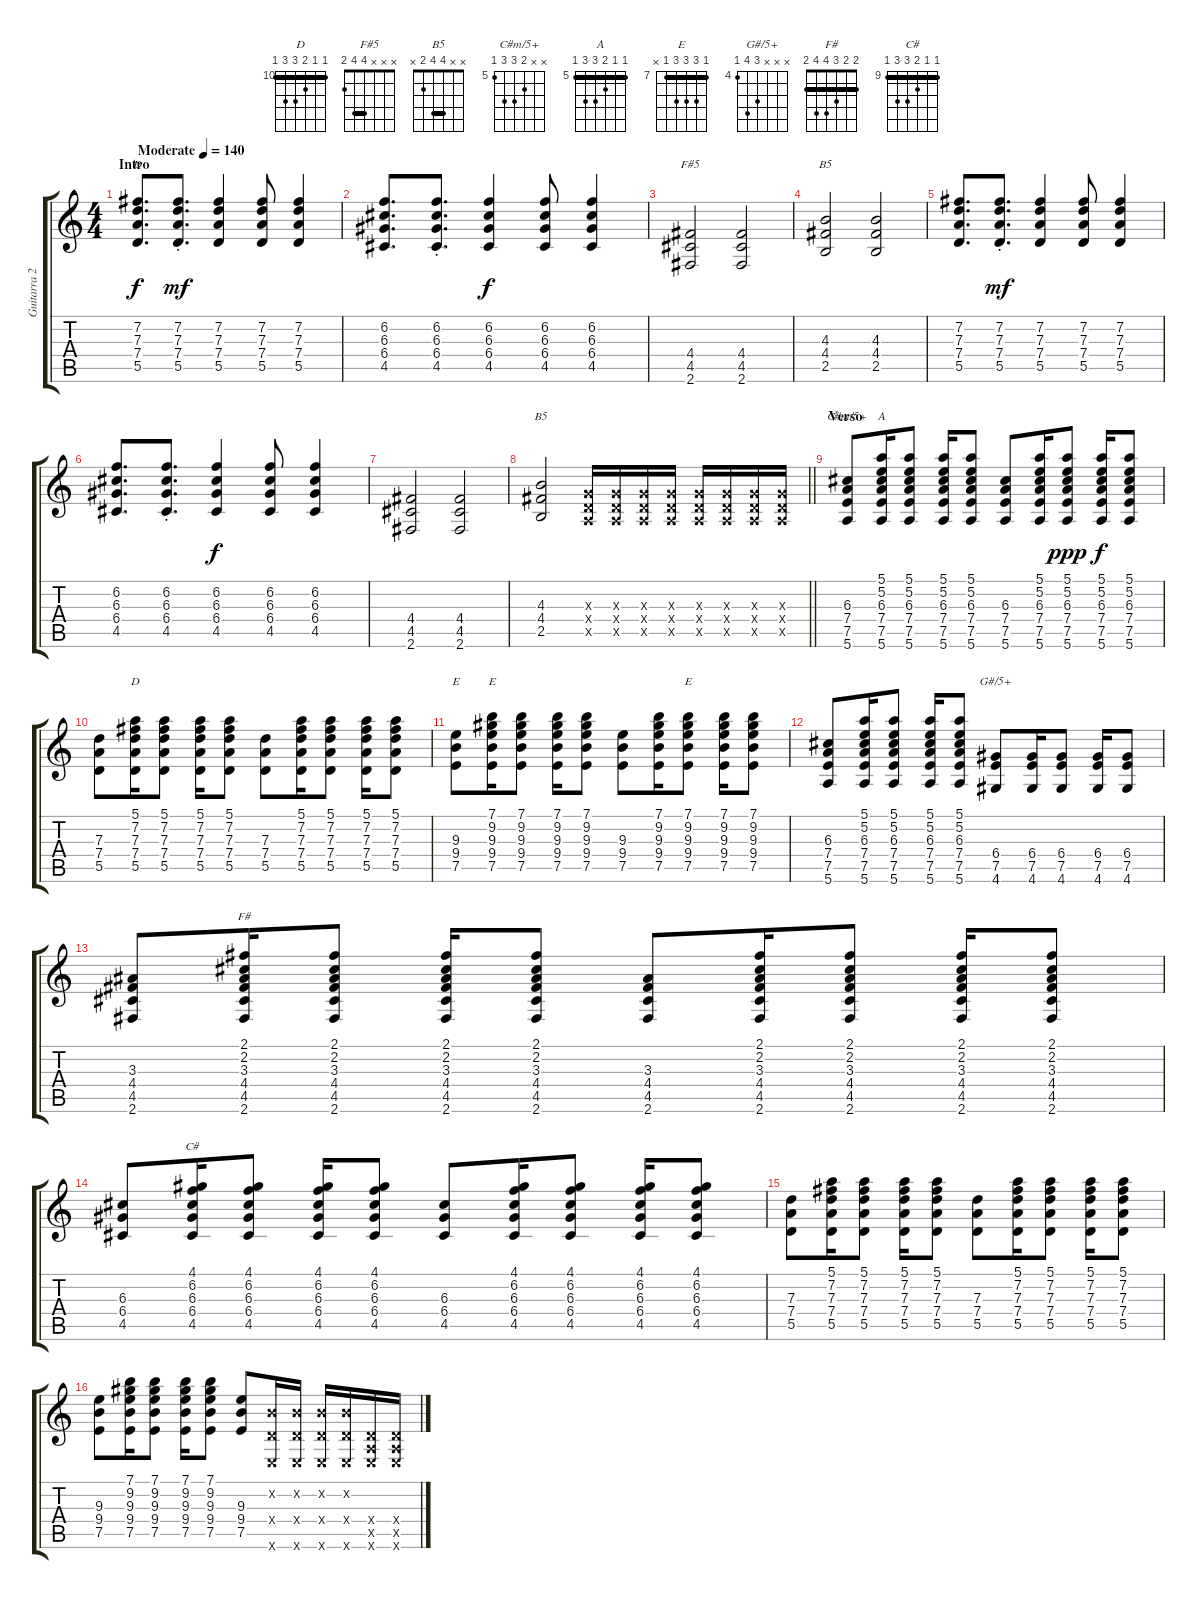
\track ("Guitarra 2" "Guitarra 2") {instrument overdrivenguitar}
\staff {score tabs}
\tuning (E4 B3 G3 D3 A2 E2) {hide}
\chord ("D" 5 7 7 7 5 x) {firstfret 5 barre 5}
\chord ("F#5" x x x 4 4 2) {barre 4}
\chord ("B5" x x x 9 9 7) {firstfret 7 barre 9}
\chord ("B5" x x 4 4 2 x) {barre 4}
\chord ("C#m/5+" x x 6 7 7 5) {firstfret 5}
\chord ("A" 5 5 6 7 7 5) {firstfret 5 barre 5}
\chord ("D" 10 10 11 12 12 10) {firstfret 10 barre 10}
\chord ("E" 12 12 13 14 14 0) {firstfret 12 barre 12}
\chord ("E" 12 12 13 14 14 12) {firstfret 12 barre 12}
\chord ("E" 7 9 9 9 7 x) {firstfret 7 barre 7}
\chord ("G#/5+" x x x 6 7 4) {firstfret 4}
\chord ("F#" 2 2 3 4 4 2) {barre 2}
\chord ("C#" 9 9 10 11 11 9) {firstfret 9 barre 9}
\ts (4 4)
\section ("" "Intro")
\tempo (140 "Moderate")
\clef g2
\ks c
(7.2 7.3 7.4 5.5).8{d ch "D" dy f instrument overdrivenguitar} (7.2 7.3 7.4 5.5{st}).8{d dy mf} (7.2 7.3 7.4 5.5).4 (7.2 7.3 7.4 5.5).8 (7.2 7.3 7.4 5.5).4 |
(6.2 6.3 6.4 4.5).8{d} (6.2 6.3 6.4 4.5{st}).8{d} (6.2 6.3 6.4 4.5).4{dy f} (6.2 6.3 6.4 4.5).8 (6.2 6.3 6.4 4.5).4 |
(4.4 4.5 2.6).2{ch "F#5"} (4.4 4.5 2.6).2 |
(4.3 4.4 2.5).2{ch "B5"} (4.3 4.4 2.5).2 |
(7.2 7.3 7.4 5.5).8{d} (7.2 7.3 7.4 5.5{st}).8{d dy mf} (7.2 7.3 7.4 5.5).4 (7.2 7.3 7.4 5.5).8 (7.2 7.3 7.4 5.5).4 |
(6.2 6.3 6.4 4.5).8{d} (6.2 6.3 6.4 4.5{st}).8{d} (6.2 6.3 6.4 4.5).4{dy f} (6.2 6.3 6.4 4.5).8 (6.2 6.3 6.4 4.5).4 |
(4.4 4.5 2.6).2 (4.4 4.5 2.6).2 |
\barLineRight lightlight
(4.3 4.4 2.5).2{ch "B5"} (0.3{x} 0.4{x} 0.5{x}).16 (0.3{x} 0.4{x} 0.5{x}).16 (0.3{x} 0.4{x} 0.5{x}).16 (0.3{x} 0.4{x} 0.5{x}).16 (0.3{x} 0.4{x} 0.5{x}).16 (0.3{x} 0.4{x} 0.5{x}).16 (0.3{x} 0.4{x} 0.5{x}).16 (0.3{x} 0.4{x} 0.5{x}).16 |
\section ("" "Verso")
(6.3 7.4 7.5 5.6).8{ch "C#m/5+"} (5.1 5.2 6.3 7.4 7.5 5.6).16{ch "A"} (5.1 5.2 6.3 7.4 7.5 5.6).8 (5.1 5.2 6.3 7.4 7.5 5.6).16 (5.1 5.2 6.3 7.4 7.5 5.6).8 (6.3 7.4 7.5 5.6).8 (5.1 5.2 6.3 7.4 7.5 5.6).16 (5.1 5.2 6.3 7.4 7.5 5.6).8{dy ppp} (5.1 5.2 6.3 7.4 7.5 5.6).16{dy f} (5.1 5.2 6.3 7.4 7.5 5.6).8 |
(7.3 7.4 5.5).8 (5.1 7.2 7.3 7.4 5.5).16{ch "D"} (5.1 7.2 7.3 7.4 5.5).8 (5.1 7.2 7.3 7.4 5.5).16 (5.1 7.2 7.3 7.4 5.5).8 (7.3 7.4 5.5).8 (5.1 7.2 7.3 7.4 5.5).16 (5.1 7.2 7.3 7.4 5.5).8 (5.1 7.2 7.3 7.4 5.5).16 (5.1 7.2 7.3 7.4 5.5).8 |
(9.3 9.4 7.5).8{ch "E"} (7.1 9.2 9.3 9.4 7.5).16{ch "E"} (7.1 9.2 9.3 9.4 7.5).8 (7.1 9.2 9.3 9.4 7.5).16 (7.1 9.2 9.3 9.4 7.5).8 (9.3 9.4 7.5).8 (7.1 9.2 9.3 9.4 7.5).16 (7.1 9.2 9.3 9.4 7.5).8{ch "E"} (7.1 9.2 9.3 9.4 7.5).16 (7.1 9.2 9.3 9.4 7.5).8 |
(6.3 7.4 7.5 5.6).8 (5.1 5.2 6.3 7.4 7.5 5.6).16 (5.1 5.2 6.3 7.4 7.5 5.6).8 (5.1 5.2 6.3 7.4 7.5 5.6).16 (5.1 5.2 6.3 7.4 7.5 5.6).8 (6.4 7.5 4.6).8{ch "G#/5+"} (6.4 7.5 4.6).16 (6.4 7.5 4.6).8 (6.4 7.5 4.6).16 (6.4 7.5 4.6).8 |
(3.3 4.4 4.5 2.6).8 (2.1 2.2 3.3 4.4 4.5 2.6).16{ch "F#"} (2.1 2.2 3.3 4.4 4.5 2.6).8 (2.1 2.2 3.3 4.4 4.5 2.6).16 (2.1 2.2 3.3 4.4 4.5 2.6).8 (3.3 4.4 4.5 2.6).8 (2.1 2.2 3.3 4.4 4.5 2.6).16 (2.1 2.2 3.3 4.4 4.5 2.6).8 (2.1 2.2 3.3 4.4 4.5 2.6).16 (2.1 2.2 3.3 4.4 4.5 2.6).8 |
(6.3 6.4 4.5).8 (4.1 6.2 6.3 6.4 4.5).16{ch "C#"} (4.1 6.2 6.3 6.4 4.5).8 (4.1 6.2 6.3 6.4 4.5).16 (4.1 6.2 6.3 6.4 4.5).8 (6.3 6.4 4.5).8 (4.1 6.2 6.3 6.4 4.5).16 (4.1 6.2 6.3 6.4 4.5).8 (4.1 6.2 6.3 6.4 4.5).16 (4.1 6.2 6.3 6.4 4.5).8 |
(7.3 7.4 5.5).8 (5.1 7.2 7.3 7.4 5.5).16 (5.1 7.2 7.3 7.4 5.5).8 (5.1 7.2 7.3 7.4 5.5).16 (5.1 7.2 7.3 7.4 5.5).8 (7.3 7.4 5.5).8 (5.1 7.2 7.3 7.4 5.5).16 (5.1 7.2 7.3 7.4 5.5).8 (5.1 7.2 7.3 7.4 5.5).16 (5.1 7.2 7.3 7.4 5.5).8 |
(9.3 9.4 7.5).8 (7.1 9.2 9.3 9.4 7.5).16 (7.1 9.2 9.3 9.4 7.5).8 (7.1 9.2 9.3 9.4 7.5).16 (7.1 9.2 9.3 9.4 7.5).8 (9.3 9.4 7.5).8{beam Up} (0.2{x} 0.4{x} 0.6{x}).16 (0.2{x} 0.4{x} 0.6{x}).16 (0.2{x} 0.4{x} 0.6{x}).16 (0.2{x} 0.4{x} 0.6{x}).16 (0.4{x} 0.5{x} 0.6{x}).16 (0.4{x} 0.5{x} 0.6{x}).16
